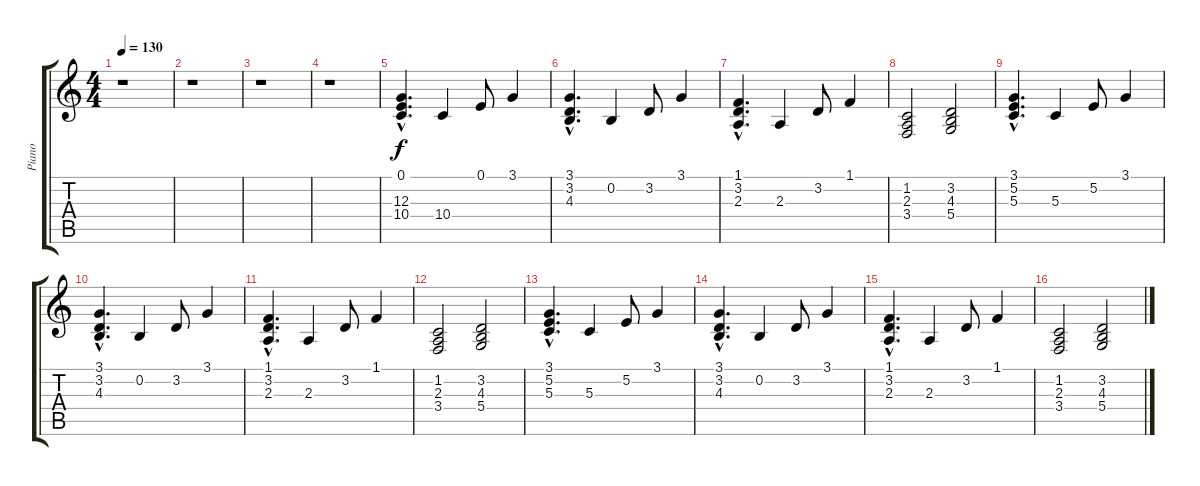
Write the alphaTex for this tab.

\track ("Piano" "Piano") {instrument electricgrandpiano}
\staff {score tabs}
\tuning (E4 B3 G3 D3 A2 E2) {hide}
\ts (4 4)
\tempo 130
\clef g2
\ks c
r.1{dy f} |
r.1 |
r.1 |
r.1 |
(0.1{hac} 12.3{hac} 10.4{hac}).4{d} 10.4.4 0.1.8 3.1.4 |
(3.1{hac} 3.2{hac} 4.3{hac}).4{d} 0.2.4 3.2.8 3.1.4 |
(1.1{hac} 3.2{hac} 2.3{hac}).4{d} 2.3.4 3.2.8 1.1.4 |
(1.2 2.3 3.4).2 (3.2 4.3 5.4).2 |
(3.1{hac} 5.2{hac} 5.3{hac}).4{d} 5.3.4 5.2.8 3.1.4 |
(3.1{hac} 3.2{hac} 4.3{hac}).4{d} 0.2.4 3.2.8 3.1.4 |
(1.1{hac} 3.2{hac} 2.3{hac}).4{d} 2.3.4 3.2.8 1.1.4 |
(1.2 2.3 3.4).2 (3.2 4.3 5.4).2 |
(3.1{hac} 5.2{hac} 5.3{hac}).4{d} 5.3.4 5.2.8 3.1.4 |
(3.1{hac} 3.2{hac} 4.3{hac}).4{d} 0.2.4 3.2.8 3.1.4 |
(1.1{hac} 3.2{hac} 2.3{hac}).4{d} 2.3.4 3.2.8 1.1.4 |
(1.2 2.3 3.4).2 (3.2 4.3 5.4).2
